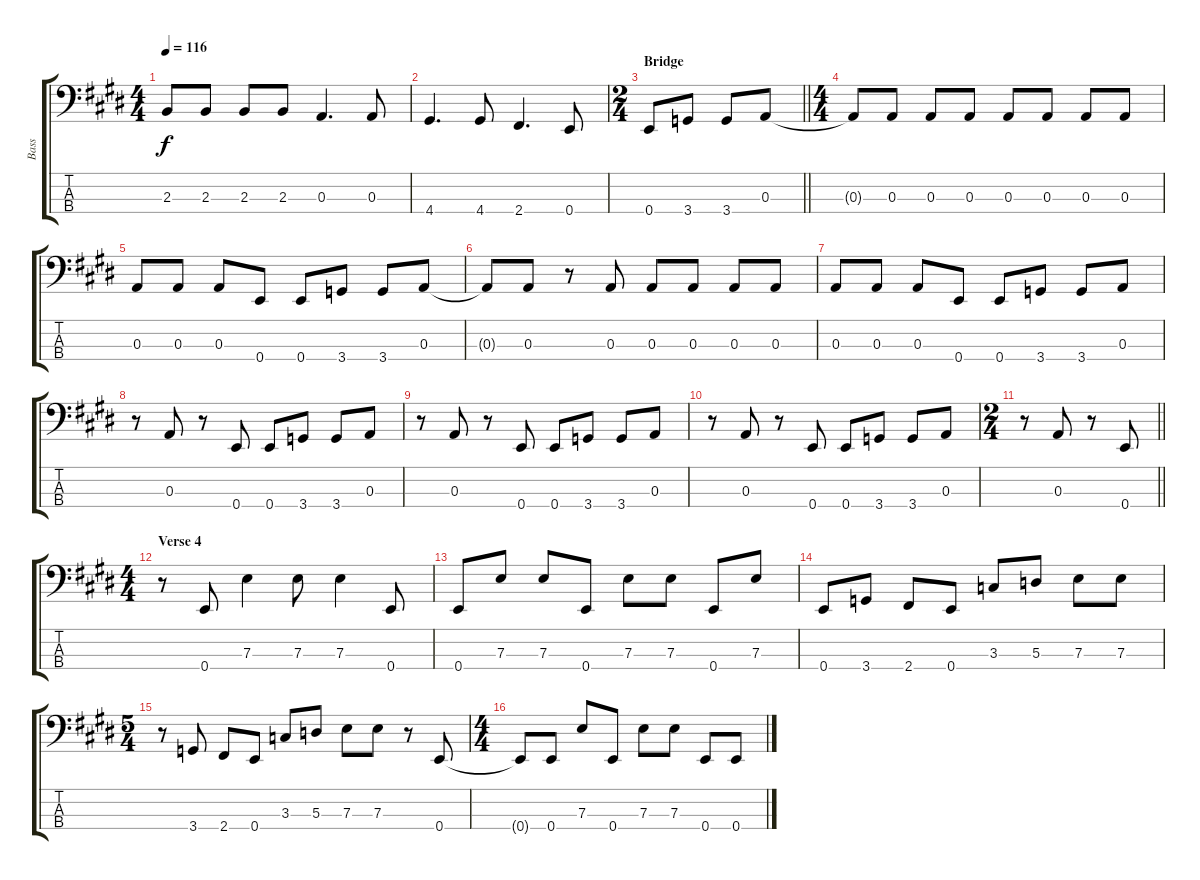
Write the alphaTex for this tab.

\track ("Bass" "Bass") {instrument electricbassfinger}
\staff {score tabs}
\tuning (G2 D2 A1 E1) {hide}
\ts (4 4)
\tempo 116
\clef f4
\ks e
2.3{t}.8{dy f} 2.3.8 2.3.8 2.3.8 0.3.4{d} 0.3.8 |
\ks c#minor
4.4.4{d} 4.4.8 2.4.4{d} 0.4.8 |
\ts (2 4)
\section ("" "Bridge")
\barLineRight lightlight
0.4.8 3.4.8 3.4.8 0.3.8 |
\ts (4 4)
\ks e
0.3{t}.8 0.3.8 0.3.8 0.3.8 0.3.8 0.3.8 0.3.8 0.3.8 |
\ks c#minor
0.3.8 0.3.8 0.3.8 0.4.8 0.4.8 3.4.8 3.4.8 0.3.8 |
0.3{t}.8 0.3.8 r.8 0.3.8 0.3.8 0.3.8 0.3.8 0.3.8 |
\ks e
0.3.8 0.3.8 0.3.8 0.4.8 0.4.8 3.4.8 3.4.8 0.3.8 |
\ks c#minor
r.8 0.3.8 r.8 0.4.8 0.4.8 3.4.8 3.4.8 0.3.8 |
r.8 0.3.8 r.8 0.4.8 0.4.8 3.4.8 3.4.8 0.3.8 |
\ks e
r.8 0.3.8 r.8 0.4.8 0.4.8 3.4.8 3.4.8 0.3.8 |
\ts (2 4)
\barLineRight lightlight
\ks c#minor
r.8 0.3.8 r.8 0.4.8 |
\ts (4 4)
\section ("" "Verse 4")
r.8 0.4.8 7.3.4 7.3.8 7.3.4 0.4.8 |
\ks e
0.4.8 7.3.8 7.3.8 0.4.8 7.3.8 7.3.8 0.4.8 7.3.8 |
\ks c#minor
0.4.8 3.4.8 2.4.8 0.4.8 3.3.8 5.3.8 7.3.8 7.3.8 |
\ts (5 4)
r.8 3.4.8 2.4.8 0.4.8 3.3.8 5.3.8 7.3.8 7.3.8 r.8 0.4.8 |
\ts (4 4)
\ks e
0.4{t}.8 0.4.8 7.3.8 0.4.8 7.3.8 7.3.8 0.4.8 0.4.8
